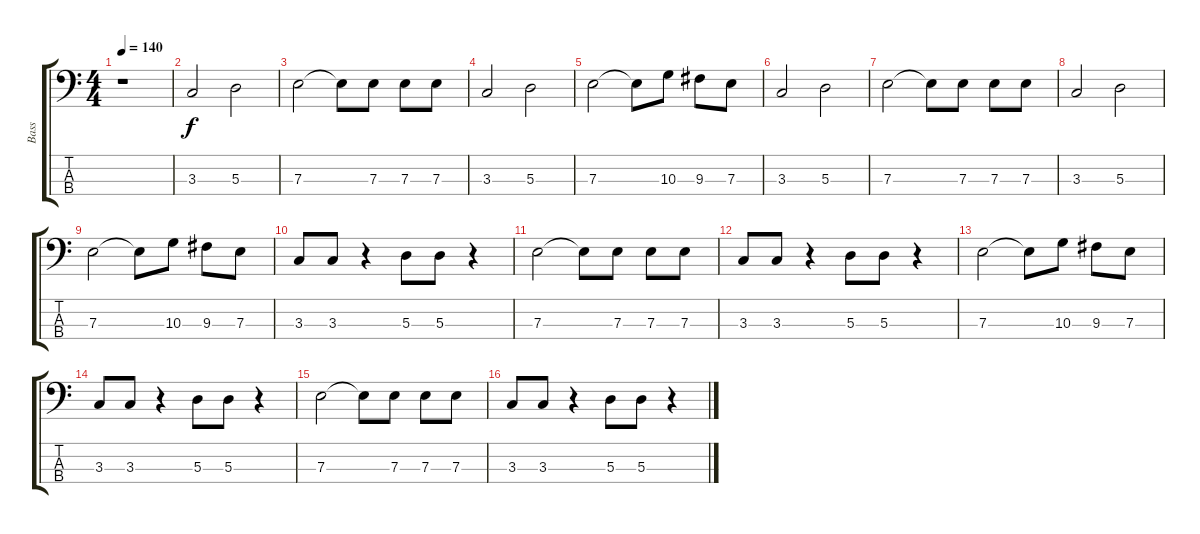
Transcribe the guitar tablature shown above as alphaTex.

\track ("Bass" "Bass") {instrument electricbassfinger}
\staff {score tabs}
\tuning (G2 D2 A1 E1) {hide}
\ts (4 4)
\tempo 140
\clef f4
\ks c
r.1{dy f} |
3.3.2 5.3.2 |
7.3.2 7.3{t}.8 7.3.8 7.3.8 7.3.8 |
3.3.2 5.3.2 |
7.3.2 7.3{t}.8 10.3.8 9.3.8 7.3.8 |
3.3.2 5.3.2 |
7.3.2 7.3{t}.8 7.3.8 7.3.8 7.3.8 |
3.3.2 5.3.2 |
7.3.2 7.3{t}.8 10.3.8 9.3.8 7.3.8 |
3.3.8 3.3.8 r.4 5.3.8 5.3.8 r.4 |
7.3.2 7.3{t}.8 7.3.8 7.3.8 7.3.8 |
3.3.8 3.3.8 r.4 5.3.8 5.3.8 r.4 |
7.3.2 7.3{t}.8 10.3.8 9.3.8 7.3.8 |
3.3.8 3.3.8 r.4 5.3.8 5.3.8 r.4 |
7.3.2 7.3{t}.8 7.3.8 7.3.8 7.3.8 |
3.3.8 3.3.8 r.4 5.3.8 5.3.8 r.4
